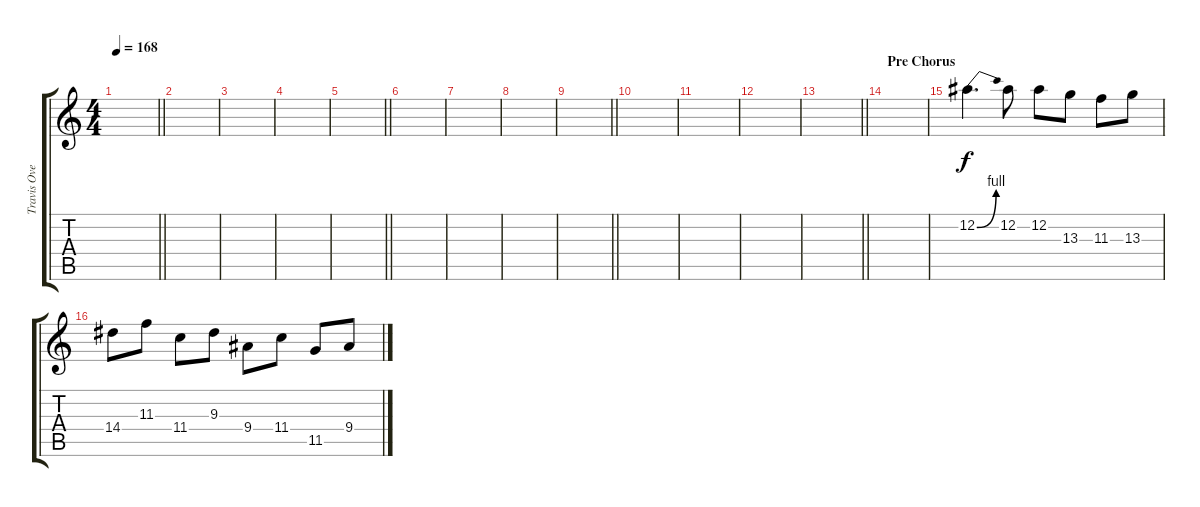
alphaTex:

\track ("Travis Overdub" "Travis Ove") {instrument overdrivenguitar}
\staff {score tabs}
\tuning (Eb4 Bb3 Gb3 Db3 Ab2 Eb2) {hide}
\ts (4 4)
\tempo 168
\clef g2
\barLineRight lightlight
\ks c
|
|
|
|
\barLineRight lightlight
|
|
|
|
\barLineRight lightlight
|
|
|
|
\barLineRight lightlight
|
\section ("" "Pre Chorus")
|
12.2{be (bend 0 0 60 4)}.4{d} 12.2.8 12.2.8 13.3.8 11.3.8 13.3.8 |
14.4.8 11.3.8 11.4.8 9.3.8 9.4.8 11.4.8 11.5.8 9.4.8
